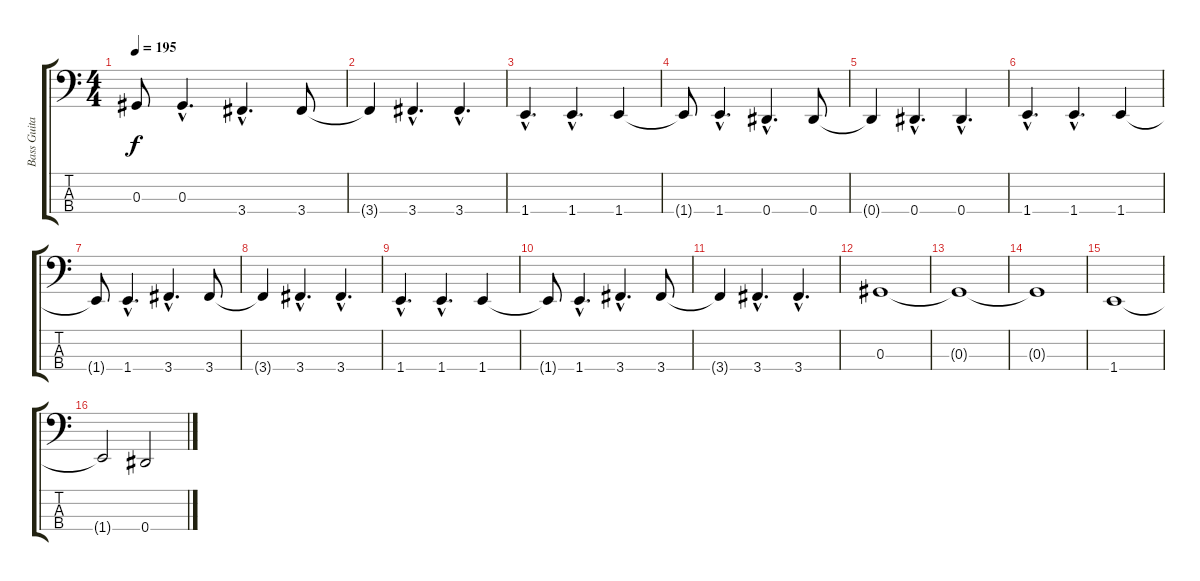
\track ("Bass Guitar" "Bass Guita") {instrument electricbassfinger}
\staff {score tabs}
\tuning (Gb2 Db2 Ab1 Eb1) {hide}
\ts (4 4)
\tempo 195
\clef f4
\ks c
0.3{t}.8{dy f} 0.3{hac}.4{d} 3.4{hac}.4{d} 3.4.8 |
3.4{t}.4 3.4{hac}.4{d} 3.4{hac}.4{d} |
1.4{hac}.4{d} 1.4{hac}.4{d} 1.4.4 |
1.4{t}.8 1.4{hac}.4{d} 0.4{hac}.4{d} 0.4.8 |
0.4{t}.4 0.4{hac}.4{d} 0.4{hac}.4{d} |
1.4{hac}.4{d} 1.4{hac}.4{d} 1.4.4 |
1.4{t}.8 1.4{hac}.4{d} 3.4{hac}.4{d} 3.4.8 |
3.4{t}.4 3.4{hac}.4{d} 3.4{hac}.4{d} |
1.4{hac}.4{d} 1.4{hac}.4{d} 1.4.4 |
1.4{t}.8 1.4{hac}.4{d} 3.4{hac}.4{d} 3.4.8 |
3.4{t}.4 3.4{hac}.4{d} 3.4{hac}.4{d} |
0.3.1 |
0.3{t}.1 |
0.3{t}.1 |
1.4.1 |
1.4{t}.2 0.4.2
